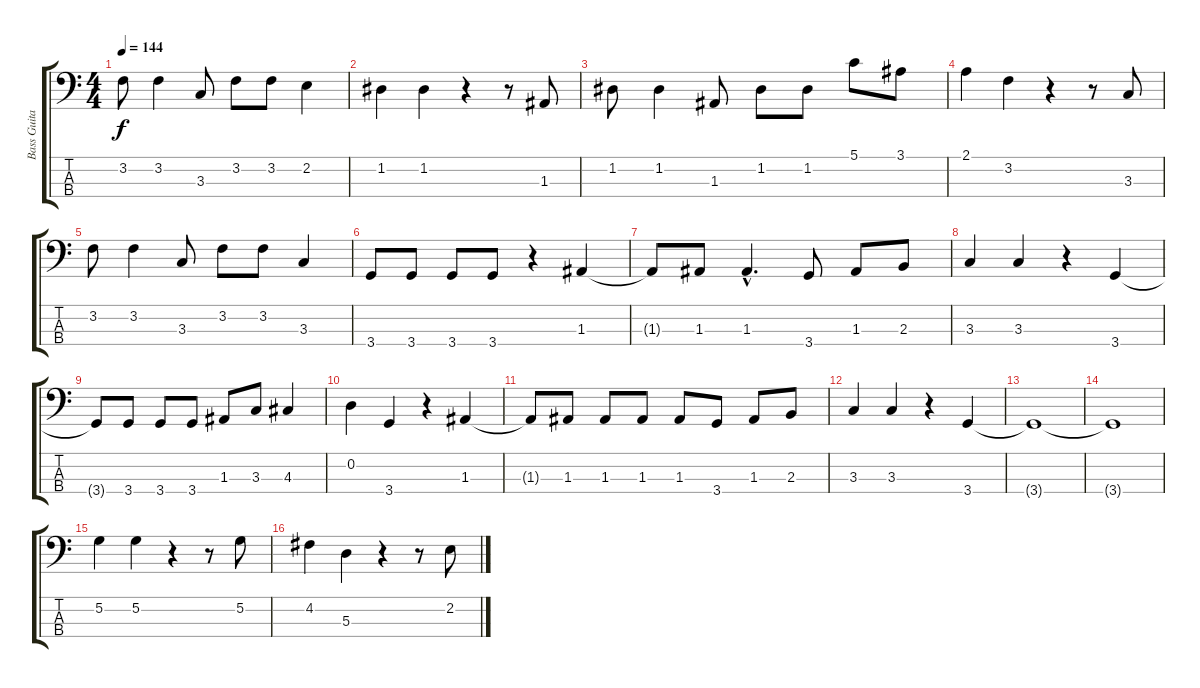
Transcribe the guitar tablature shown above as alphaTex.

\track ("Bass Guitar         " "Bass Guita") {instrument electricbassfinger}
\staff {score tabs}
\tuning (G2 D2 A1 E1) {hide}
\ts (4 4)
\tempo 144
\clef f4
\ks c
3.2.8{dy f} 3.2.4 3.3.8 3.2.8 3.2.8 2.2.4 |
1.2.4 1.2.4 r.4 r.8 1.3.8 |
1.2.8 1.2.4 1.3.8 1.2.8 1.2.8 5.1.8 3.1.8 |
2.1.4 3.2.4 r.4 r.8 3.3.8 |
3.2.8 3.2.4 3.3.8 3.2.8 3.2.8 3.3.4 |
3.4.8 3.4.8 3.4.8 3.4.8 r.4 1.3.4 |
1.3{t}.8 1.3.8 1.3{hac}.4{d} 3.4.8 1.3.8 2.3.8 |
3.3.4 3.3.4 r.4 3.4.4 |
3.4{t}.8 3.4.8 3.4.8 3.4.8 1.3.8 3.3.8 4.3.4 |
0.2.4 3.4.4 r.4 1.3.4 |
1.3{t}.8 1.3.8 1.3.8 1.3.8 1.3.8 3.4.8 1.3.8 2.3.8 |
3.3.4 3.3.4 r.4 3.4.4 |
3.4{t}.1 |
3.4{t}.1 |
5.2.4 5.2.4 r.4 r.8 5.2.8 |
4.2.4 5.3.4 r.4 r.8 2.2.8
